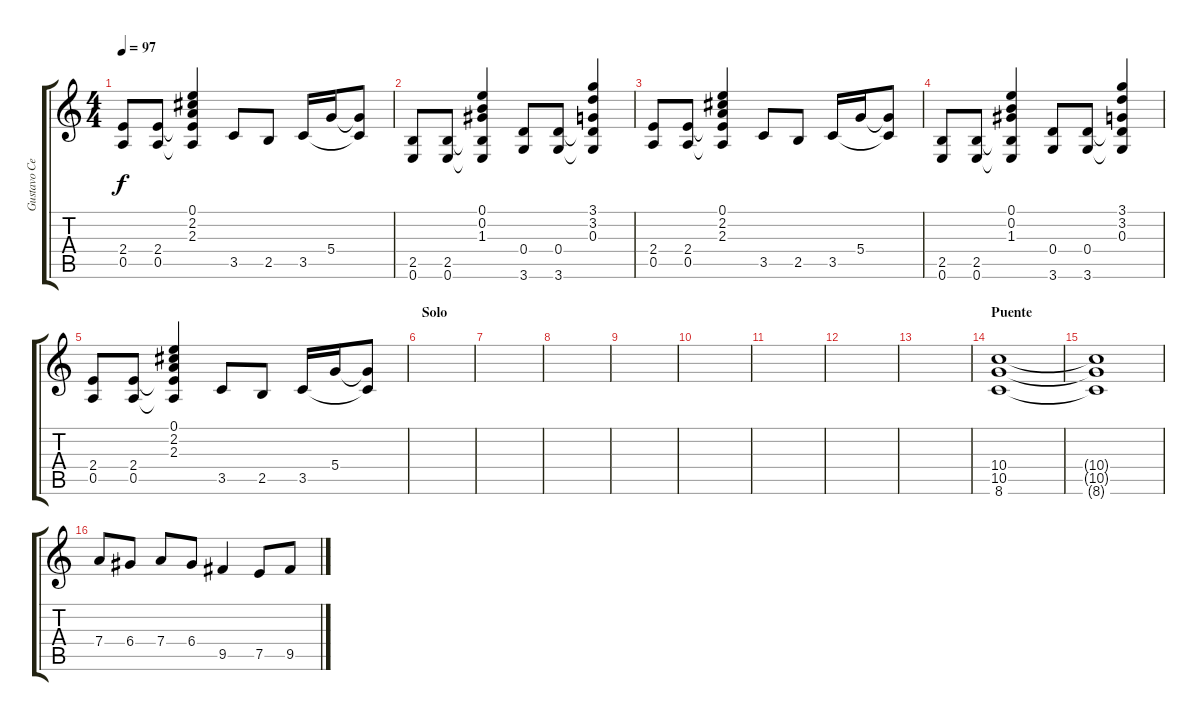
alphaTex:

\track ("Gustavo Cerati" "Gustavo Ce") {instrument distortionguitar}
\staff {score tabs}
\tuning (E4 B3 G3 D3 A2 E2) {hide}
\ts (4 4)
\tempo 97
\clef g2
\ks c
(2.4 0.5).8{dy f} (2.4 0.5).8 (0.1 2.2 2.3 2.4{t} 0.5{t}).4 3.5.8 2.5.8 3.5.16 5.4.16 (5.4{t} 3.5{t}).8 |
(2.5 0.6).8 (2.5 0.6).8 (0.1 0.2 1.3 2.5{t} 0.6{t}).4 (0.4 3.6).8 (0.4 3.6).8 (3.1 3.2 0.3 0.4{t} 3.6{t}).4 |
(2.4 0.5).8 (2.4 0.5).8 (0.1 2.2 2.3 2.4{t} 0.5{t}).4 3.5.8 2.5.8 3.5.16 5.4.16 (5.4{t} 3.5{t}).8 |
(2.5 0.6).8 (2.5 0.6).8 (0.1 0.2 1.3 2.5{t} 0.6{t}).4 (0.4 3.6).8 (0.4 3.6).8 (3.1 3.2 0.3 0.4{t} 3.6{t}).4 |
(2.4 0.5).8 (2.4 0.5).8 (0.1 2.2 2.3 2.4{t} 0.5{t}).4 3.5.8 2.5.8 3.5.16 5.4.16 (5.4{t} 3.5{t}).8 |
\section ("" "Solo")
|
|
|
|
|
|
|
|
\section ("" "Puente")
(10.4 10.5 8.6).1 |
(10.4{t} 10.5{t} 8.6{t}).1 |
7.4.8 6.4.8 7.4.8 6.4.8 9.5.4 7.5.8 9.5.8
